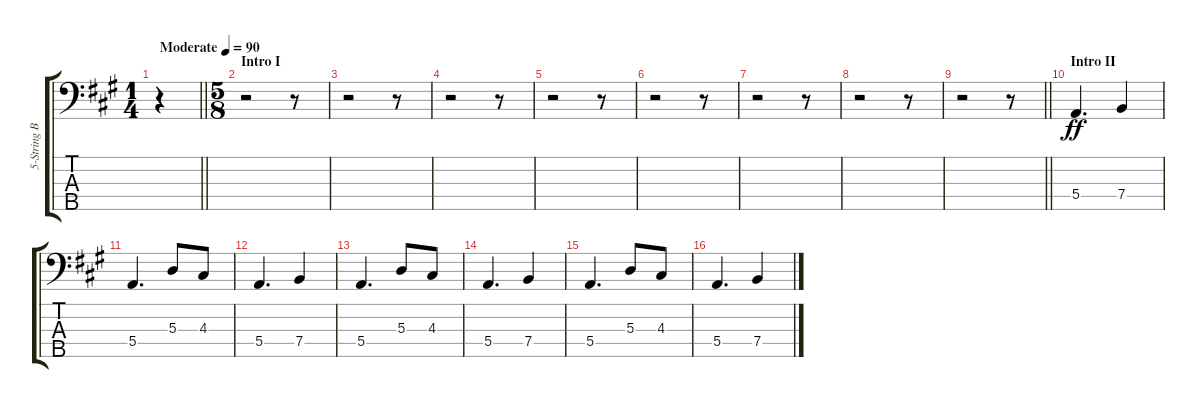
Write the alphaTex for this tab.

\track ("5-String Bass" "5-String B") {instrument electricbassfinger}
\staff {score tabs}
\tuning (G2 D2 A1 E1 B0) {hide}
\ts (1 4)
\tempo (90 "Moderate")
\clef f4
\barLineRight lightlight
\ks a
r.4{dy ff instrument electricbassfinger} |
\ts (5 8)
\section ("" "Intro I")
r.2 r.8 |
r.2 r.8 |
r.2 r.8 |
r.2 r.8 |
r.2 r.8 |
r.2 r.8 |
r.2 r.8 |
\barLineRight lightlight
r.2 r.8 |
\section ("" "Intro II")
5.4.4{d} 7.4.4 |
5.4.4{d} 5.3.8 4.3.8 |
5.4.4{d} 7.4.4 |
5.4.4{d} 5.3.8 4.3.8 |
5.4.4{d} 7.4.4 |
5.4.4{d} 5.3.8 4.3.8 |
5.4.4{d} 7.4.4
